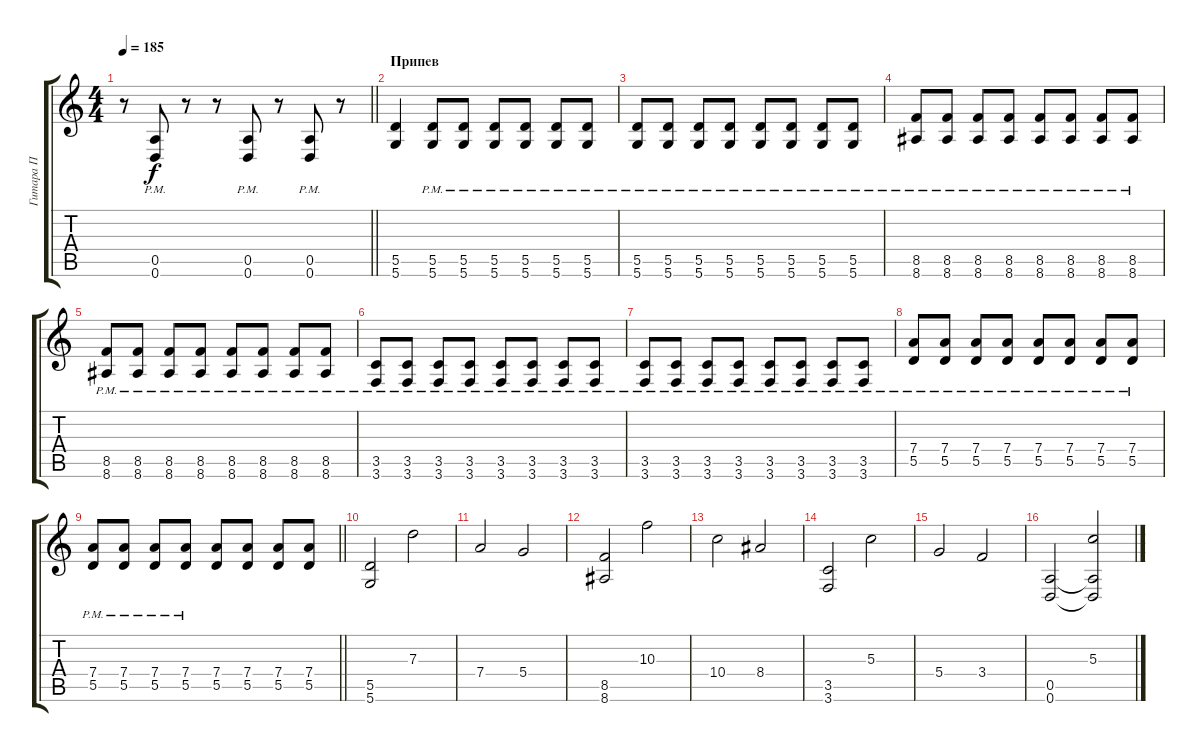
\track ("Гитара П" "Гитара П") {instrument distortionguitar}
\staff {score tabs}
\tuning (E4 B3 G3 D3 A2 D2) {hide}
\ts (4 4)
\tempo 185
\clef g2
\barLineRight lightlight
\ks c
r.8{dy f} (0.5{pm} 0.6{pm}).8 r.8 r.8 (0.5{pm} 0.6{pm}).8 r.8 (0.5{pm} 0.6{pm}).8 r.8 |
\section ("" "Припев")
(5.5 5.6).4 (5.5{pm} 5.6{pm}).8 (5.5{pm} 5.6{pm}).8 (5.5{pm} 5.6{pm}).8 (5.5{pm} 5.6{pm}).8 (5.5{pm} 5.6{pm}).8 (5.5{pm} 5.6{pm}).8 |
(5.5{pm} 5.6{pm}).8 (5.5{pm} 5.6{pm}).8 (5.5{pm} 5.6{pm}).8 (5.5{pm} 5.6{pm}).8 (5.5{pm} 5.6{pm}).8 (5.5{pm} 5.6{pm}).8 (5.5{pm} 5.6{pm}).8 (5.5{pm} 5.6{pm}).8 |
(8.5{pm} 8.6{pm}).8 (8.5{pm} 8.6{pm}).8 (8.5{pm} 8.6{pm}).8 (8.5{pm} 8.6{pm}).8 (8.5{pm} 8.6{pm}).8 (8.5{pm} 8.6{pm}).8 (8.5{pm} 8.6{pm}).8 (8.5{pm} 8.6{pm}).8 |
(8.5{pm} 8.6{pm}).8 (8.5{pm} 8.6{pm}).8 (8.5{pm} 8.6{pm}).8 (8.5{pm} 8.6{pm}).8 (8.5{pm} 8.6{pm}).8 (8.5{pm} 8.6{pm}).8 (8.5{pm} 8.6{pm}).8 (8.5{pm} 8.6{pm}).8 |
(3.5{pm} 3.6{pm}).8 (3.5{pm} 3.6{pm}).8 (3.5{pm} 3.6{pm}).8 (3.5{pm} 3.6{pm}).8 (3.5{pm} 3.6{pm}).8 (3.5{pm} 3.6{pm}).8 (3.5{pm} 3.6{pm}).8 (3.5{pm} 3.6{pm}).8 |
(3.5{pm} 3.6{pm}).8 (3.5{pm} 3.6{pm}).8 (3.5{pm} 3.6{pm}).8 (3.5{pm} 3.6{pm}).8 (3.5{pm} 3.6{pm}).8 (3.5{pm} 3.6{pm}).8 (3.5{pm} 3.6{pm}).8 (3.5{pm} 3.6{pm}).8 |
(7.4{pm} 5.5{pm}).8 (7.4{pm} 5.5{pm}).8 (7.4{pm} 5.5{pm}).8 (7.4{pm} 5.5{pm}).8 (7.4{pm} 5.5{pm}).8 (7.4{pm} 5.5{pm}).8 (7.4{pm} 5.5{pm}).8 (7.4{pm} 5.5{pm}).8 |
\barLineRight lightlight
(7.4{pm} 5.5{pm}).8 (7.4{pm} 5.5{pm}).8 (7.4{pm} 5.5{pm}).8 (7.4{pm} 5.5{pm}).8 (7.4 5.5).8 (7.4 5.5).8 (7.4 5.5).8 (7.4 5.5).8 |
\section ("" " ")
(5.5 5.6).2 7.3.2 |
7.4.2 5.4.2 |
(8.5 8.6).2 10.3.2 |
10.4.2 8.4.2 |
(3.5 3.6).2 5.3.2 |
5.4.2 3.4.2 |
(0.5 0.6).2 (5.3 0.5{t} 0.6{t}).2
